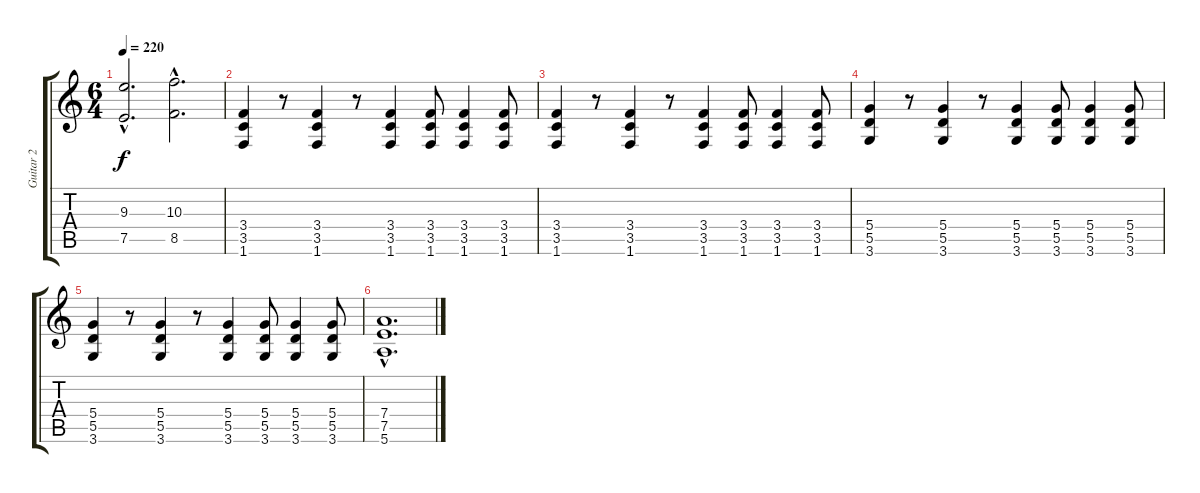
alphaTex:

\track ("Guitar 2" "Guitar 2") {instrument distortionguitar}
\staff {score tabs}
\tuning (E4 B3 G3 D3 A2 E2) {hide}
\ts (6 4)
\tempo 220
\clef g2
\ks c
(9.3{hac} 7.5{hac}).2{d dy f} (10.3{hac} 8.5{hac}).2{d} |
(3.4 3.5 1.6).4 r.8 (3.4 3.5 1.6).4 r.8 (3.4 3.5 1.6).4 (3.4 3.5 1.6).8 (3.4 3.5 1.6).4 (3.4 3.5 1.6).8 |
(3.4 3.5 1.6).4 r.8 (3.4 3.5 1.6).4 r.8 (3.4 3.5 1.6).4 (3.4 3.5 1.6).8 (3.4 3.5 1.6).4 (3.4 3.5 1.6).8 |
(5.4 5.5 3.6).4 r.8 (5.4 5.5 3.6).4 r.8 (5.4 5.5 3.6).4 (5.4 5.5 3.6).8 (5.4 5.5 3.6).4 (5.4 5.5 3.6).8 |
(5.4 5.5 3.6).4 r.8 (5.4 5.5 3.6).4 r.8 (5.4 5.5 3.6).4 (5.4 5.5 3.6).8 (5.4 5.5 3.6).4 (5.4 5.5 3.6).8 |
(7.4{hac} 7.5{hac} 5.6{hac}).1{d}
